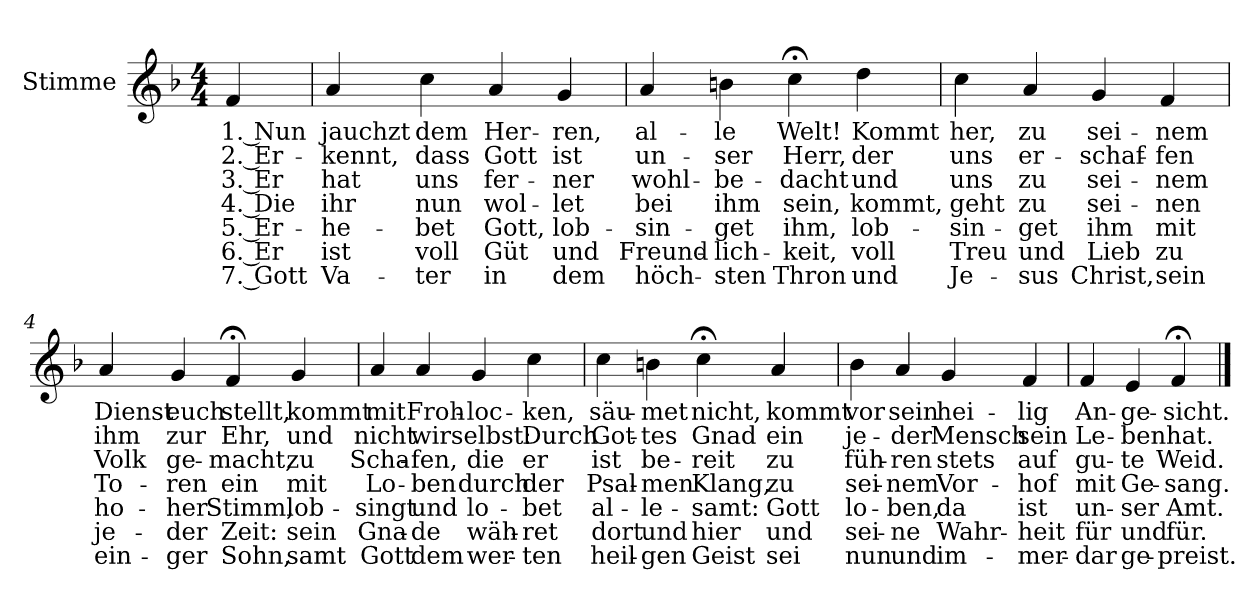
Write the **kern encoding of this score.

**kern	**text	**text	**text	**text	**text	**text	**text
*part1	*part1	*part1	*part1	*part1	*part1	*part1	*part1
*staff1	*staff1	*staff1	*staff1	*staff1	*staff1	*staff1	*staff1
*I"Stimme	*	*	*	*	*	*	*
*I'St.	*	*	*	*	*	*	*
*clefG2	*	*	*	*	*	*	*
*k[b-]	*	*	*	*	*	*	*
*M4/4	*	*	*	*	*	*	*
=	=	=	=	=	=	=	=
!	!LO:LY:b	!LO:LY:b	!LO:LY:b	!LO:LY:b	!LO:LY:b	!LO:LY:b	!LO:LY:b
4f/	1. Nun	2. Er-	3. Er	4. Die	5. Er-	6. Er	7. Gott
=1	=1	=1	=1	=1	=1	=1	=1
!	!LO:LY:b	!LO:LY:b	!LO:LY:b	!LO:LY:b	!LO:LY:b	!LO:LY:b	!LO:LY:b
4a/	jauchzt	-kennt,	hat	ihr	-he-	ist	Va-
!	!LO:LY:b	!LO:LY:b	!LO:LY:b	!LO:LY:b	!LO:LY:b	!LO:LY:b	!LO:LY:b
4cc\	dem	dass	uns	nun	-bet	voll	-ter
!	!LO:LY:b	!LO:LY:b	!LO:LY:b	!LO:LY:b	!LO:LY:b	!LO:LY:b	!LO:LY:b
4a/	Her-	Gott	fer-	wol-	Gott,	Güt	in
!	!LO:LY:b	!LO:LY:b	!LO:LY:b	!LO:LY:b	!LO:LY:b	!LO:LY:b	!LO:LY:b
4g/	-ren,	ist	-ner	-let	lob-	und	dem
=2	=2	=2	=2	=2	=2	=2	=2
!	!LO:LY:b	!LO:LY:b	!LO:LY:b	!LO:LY:b	!LO:LY:b	!LO:LY:b	!LO:LY:b
4a/	al-	un-	wohl-	bei	-sin-	Freund-	höch-
!	!LO:LY:b	!LO:LY:b	!LO:LY:b	!LO:LY:b	!LO:LY:b	!LO:LY:b	!LO:LY:b
4bn\	-le	-ser	-be-	ihm	-get	-lich-	-sten
!	!LO:LY:b	!LO:LY:b	!LO:LY:b	!LO:LY:b	!LO:LY:b	!LO:LY:b	!LO:LY:b
4cc;<\	Welt!	Herr,	-dacht	sein,	ihm,	-keit,	Thron
!	!LO:LY:b	!LO:LY:b	!LO:LY:b	!LO:LY:b	!LO:LY:b	!LO:LY:b	!LO:LY:b
4dd\	Kommt	der	und	kommt,	lob-	voll	und
=3	=3	=3	=3	=3	=3	=3	=3
!	!LO:LY:b	!LO:LY:b	!LO:LY:b	!LO:LY:b	!LO:LY:b	!LO:LY:b	!LO:LY:b
4cc\	her,	uns	uns	geht	-sin-	Treu	Je-
!	!LO:LY:b	!LO:LY:b	!LO:LY:b	!LO:LY:b	!LO:LY:b	!LO:LY:b	!LO:LY:b
4a/	zu	er-	zu	zu	-get	und	-sus
!	!LO:LY:b	!LO:LY:b	!LO:LY:b	!LO:LY:b	!LO:LY:b	!LO:LY:b	!LO:LY:b
4g/	sei-	-schaf-	sei-	sei-	ihm	Lieb	Christ,
!	!LO:LY:b	!LO:LY:b	!LO:LY:b	!LO:LY:b	!LO:LY:b	!LO:LY:b	!LO:LY:b
4f/	-nem	-fen	-nem	-nen	mit	zu	sein
!!LO:LB:g=z
=4	=4	=4	=4	=4	=4	=4	=4
!	!LO:LY:b	!LO:LY:b	!LO:LY:b	!LO:LY:b	!LO:LY:b	!LO:LY:b	!LO:LY:b
4a/	Dienst	ihm	Volk	To-	ho-	je-	ein-
!	!LO:LY:b	!LO:LY:b	!LO:LY:b	!LO:LY:b	!LO:LY:b	!LO:LY:b	!LO:LY:b
4g/	euch	zur	ge-	-ren	-her	-der	-ger
!	!LO:LY:b	!LO:LY:b	!LO:LY:b	!LO:LY:b	!LO:LY:b	!LO:LY:b	!LO:LY:b
4f;</	stellt,	Ehr,	-macht,	ein	Stimm,	Zeit:	Sohn,
!	!LO:LY:b	!LO:LY:b	!LO:LY:b	!LO:LY:b	!LO:LY:b	!LO:LY:b	!LO:LY:b
4g/	kommt	und	zu	mit	lob-	sein	samt
=5	=5	=5	=5	=5	=5	=5	=5
!	!LO:LY:b	!LO:LY:b	!LO:LY:b	!LO:LY:b	!LO:LY:b	!LO:LY:b	!LO:LY:b
4a/	mit	nicht	Scha-	Lo-	-singt	Gna-	Gott
!	!LO:LY:b	!LO:LY:b	!LO:LY:b	!LO:LY:b	!LO:LY:b	!LO:LY:b	!LO:LY:b
4a/	Froh-	wir	-fen,	-ben	und	-de	dem
!	!LO:LY:b	!LO:LY:b	!LO:LY:b	!LO:LY:b	!LO:LY:b	!LO:LY:b	!LO:LY:b
4g/	-loc-	selbst:	die	durch	lo-	wäh-	wer-
!	!LO:LY:b	!LO:LY:b	!LO:LY:b	!LO:LY:b	!LO:LY:b	!LO:LY:b	!LO:LY:b
4cc\	-ken,	Durch	er	der	-bet	-ret	-ten
=6	=6	=6	=6	=6	=6	=6	=6
!	!LO:LY:b	!LO:LY:b	!LO:LY:b	!LO:LY:b	!LO:LY:b	!LO:LY:b	!LO:LY:b
4cc\	säu-	Got-	ist	Psal-	al-	dort	heil-
!	!LO:LY:b	!LO:LY:b	!LO:LY:b	!LO:LY:b	!LO:LY:b	!LO:LY:b	!LO:LY:b
4bn\	-met	-tes	be-	-men	-le-	und	-gen
!	!LO:LY:b	!LO:LY:b	!LO:LY:b	!LO:LY:b	!LO:LY:b	!LO:LY:b	!LO:LY:b
4cc;<\	nicht,	Gnad	-reit	Klang,	-samt:	hier	Geist
!	!LO:LY:b	!LO:LY:b	!LO:LY:b	!LO:LY:b	!LO:LY:b	!LO:LY:b	!LO:LY:b
4a/	kommt	ein	zu	zu	Gott	und	sei
!!LO:LB:g=z
=7	=7	=7	=7	=7	=7	=7	=7
!	!LO:LY:b	!LO:LY:b	!LO:LY:b	!LO:LY:b	!LO:LY:b	!LO:LY:b	!LO:LY:b
4b-\	vor	je-	füh-	sei-	lo-	sei-	nun
!	!LO:LY:b	!LO:LY:b	!LO:LY:b	!LO:LY:b	!LO:LY:b	!LO:LY:b	!LO:LY:b
4a/	sein	-der	-ren	-nem	-ben,	-ne	und
!	!LO:LY:b	!LO:LY:b	!LO:LY:b	!LO:LY:b	!LO:LY:b	!LO:LY:b	!LO:LY:b
4g/	hei-	Mensch	stets	Vor-	da	Wahr-	im-
!	!LO:LY:b	!LO:LY:b	!LO:LY:b	!LO:LY:b	!LO:LY:b	!LO:LY:b	!LO:LY:b
4f/	-lig	sein	auf	-hof	ist	-heit	-mer-
=8	=8	=8	=8	=8	=8	=8	=8
!	!LO:LY:b	!LO:LY:b	!LO:LY:b	!LO:LY:b	!LO:LY:b	!LO:LY:b	!LO:LY:b
4f/	An-	Le-	gu-	mit	un-	für	-dar
!	!LO:LY:b	!LO:LY:b	!LO:LY:b	!LO:LY:b	!LO:LY:b	!LO:LY:b	!LO:LY:b
4e/	-ge-	-ben	-te	Ge-	-ser	und	ge-
!	!LO:LY:b	!LO:LY:b	!LO:LY:b	!LO:LY:b	!LO:LY:b	!LO:LY:b	!LO:LY:b
4f;</	-sicht.	hat.	Weid.	-sang.	Amt.	für.	-preist.
==	==	==	==	==	==	==	==
*-	*-	*-	*-	*-	*-	*-	*-
